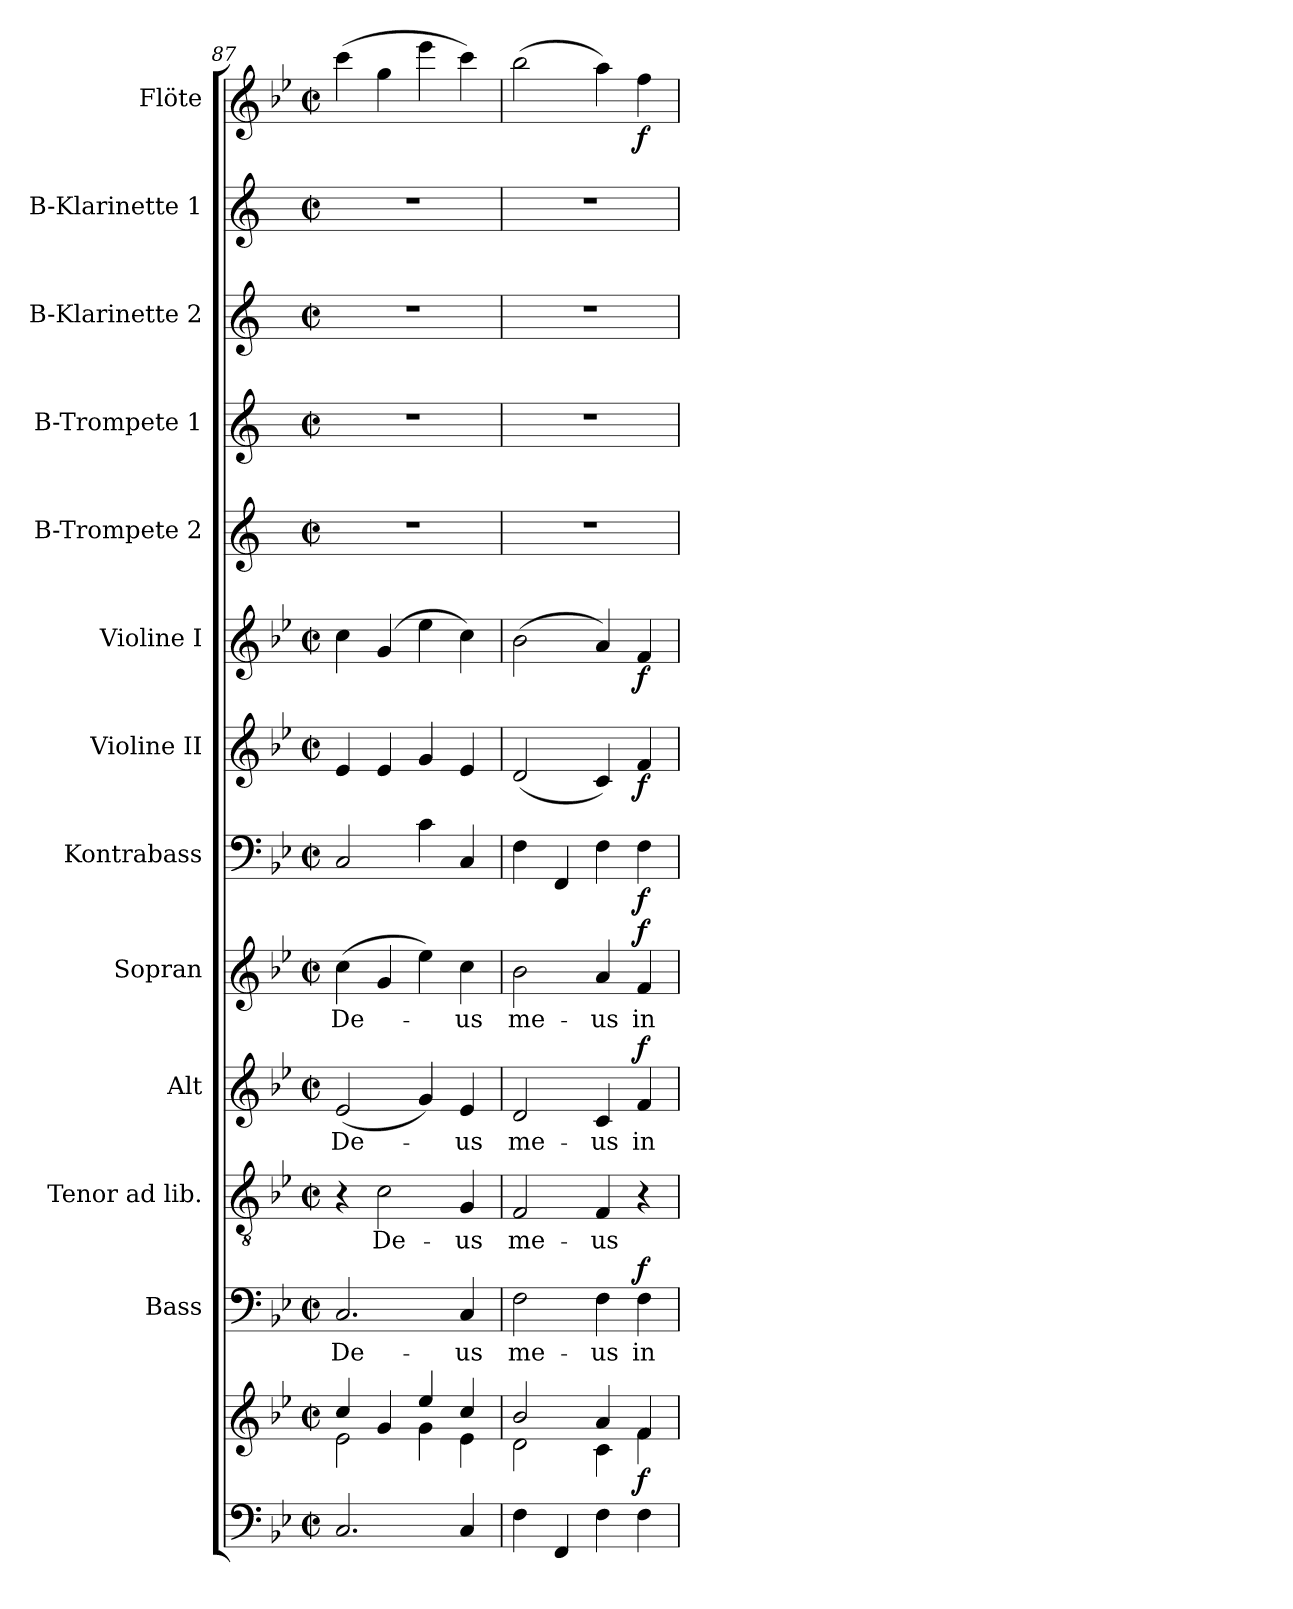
**kern	**kern	**dynam	**kern	**text	**dynam	**kern	**text	**kern	**text	**dynam	**kern	**text	**dynam	**kern	**dynam	**kern	**dynam	**kern	**dynam	**kern	**kern	**kern	**kern	**kern	**dynam
*part13	*part13	*part13	*part12	*part12	*part12	*part11	*part11	*part10	*part10	*part10	*part9	*part9	*part9	*part8	*part8	*part7	*part7	*part6	*part6	*part5	*part4	*part3	*part2	*part1	*part1
*staff14	*staff13	*staff13/14	*staff12	*staff12	*staff12	*staff11	*staff11	*staff10	*staff10	*staff10	*staff9	*staff9	*staff9	*staff8	*staff8	*staff7	*staff7	*staff6	*staff6	*staff5	*staff4	*staff3	*staff2	*staff1	*staff1
*	*	*	*I"Bass	*	*	*I"Tenor ad lib.	*	*I"Alt	*	*	*I"Sopran	*	*	*I"Kontrabass	*	*I"Violine II	*	*I"Violine I	*	*I"B-Trompete 2	*I"B-Trompete 1	*I"B-Klarinette 2	*I"B-Klarinette 1	*I"Flöte	*
*	*	*	*I'B.	*	*	*I'T.	*	*I'A.	*	*	*I'S.	*	*	*I'Kb.	*	*I'Vl. II	*	*I'Vl. I	*	*I'B Trp. 2	*I'B Trp. 1	*I'B Kl. 2	*I'B Kl. 1	*I'Fl.	*
*clefF4	*clefG2	*	*clefF4	*	*	*clefGv2	*	*clefG2	*	*	*clefG2	*	*	*clefF4	*	*clefG2	*	*clefG2	*	*clefG2	*clefG2	*clefG2	*clefG2	*clefG2	*
*	*	*	*	*	*	*	*	*	*	*	*	*	*	*ITrd7c12	*	*	*	*	*	*ITrd1c2	*ITrd1c2	*ITrd1c2	*ITrd1c2	*	*
*k[b-e-]	*k[b-e-]	*	*k[b-e-]	*	*	*k[b-e-]	*	*k[b-e-]	*	*	*k[b-e-]	*	*	*k[b-e-]	*	*k[b-e-]	*	*k[b-e-]	*	*k[b-e-]	*k[b-e-]	*k[b-e-]	*k[b-e-]	*k[b-e-]	*
*B-:	*B-:	*	*B-:	*	*	*B-:	*	*B-:	*	*	*B-:	*	*	*B-:	*	*B-:	*	*B-:	*	*B-:	*B-:	*B-:	*B-:	*B-:	*
*M2/2	*M2/2	*	*M2/2	*	*	*M2/2	*	*M2/2	*	*	*M2/2	*	*	*M2/2	*	*M2/2	*	*M2/2	*	*M2/2	*M2/2	*M2/2	*M2/2	*M2/2	*
*met(c|)	*met(c|)	*	*met(c|)	*	*	*met(c|)	*	*met(c|)	*	*	*met(c|)	*	*	*met(c|)	*	*met(c|)	*	*met(c|)	*	*met(c|)	*met(c|)	*met(c|)	*met(c|)	*met(c|)	*
=87	=87	=87	=87	=87	=87	=87	=87	=87	=87	=87	=87	=87	=87	=87	=87	=87	=87	=87	=87	=87	=87	=87	=87	=87	=87
*	*^	*	*	*	*	*	*	*	*	*	*	*	*	*	*	*	*	*	*	*	*	*	*	*	*
!	!	!	!	!	!LO:LY:b	!	!	!	!	!LO:LY:b	!	!	!LO:LY:b	!	!	!	!	!	!	!	!	!	!	!	!	!
2.C/	4cc/	2e-\	.	2.C/	De-	.	4r	.	(<2e-/	De-	.	(>4cc\	De-	.	2CC/	.	4e-/	.	4cc\	.	1r	1r	1r	1r	(>4ccc\	.
!	!	!	!	!	!	!	!	!LO:LY:b	!	!	!	!	!	!	!	!	!	!	!	!	!	!	!	!	!	!
.	4g/	.	.	.	.	.	2c\	De-	.	.	.	4g/	.	.	.	.	4e-/	.	(4g/	.	.	.	.	.	4gg\	.
.	4ee-/	4g\	.	.	.	.	.	.	4g/)	.	.	4ee-\)	.	.	4C\	.	4g/	.	4ee-\	.	.	.	.	.	4eee-\	.
!	!	!	!	!	!LO:LY:b	!	!	!LO:LY:b	!	!LO:LY:b	!	!	!LO:LY:b	!	!	!	!	!	!	!	!	!	!	!	!	!
4C/	4cc/	4e-\	.	4C/	-us	.	4G/	-us	4e-/	-us	.	4cc\	-us	.	4CC/	.	4e-/	.	4cc\)	.	.	.	.	.	4ccc\)	.
=88	=88	=88	=88	=88	=88	=88	=88	=88	=88	=88	=88	=88	=88	=88	=88	=88	=88	=88	=88	=88	=88	=88	=88	=88	=88	=88
!	!	!	!	!	!LO:LY:b	!	!	!LO:LY:b	!	!LO:LY:b	!	!	!LO:LY:b	!	!	!	!	!	!	!	!	!	!	!	!	!
4F\	2b-/	2d\	.	2F\	me-	.	2F/	me-	2d/	me-	.	2b-\	me-	.	4FF\	.	(<2d/	.	(>2b-\	.	1r	1r	1r	1r	(>2bb-\	.
4FF/	.	.	.	.	.	.	.	.	.	.	.	.	.	.	4FFF/	.	.	.	.	.	.	.	.	.	.	.
!	!	!	!	!	!LO:LY:b	!	!	!LO:LY:b	!	!LO:LY:b	!	!	!LO:LY:b	!	!	!	!	!	!	!	!	!	!	!	!	!
4F\	4a/	4c\	.	4F\	-us	.	4F/	-us	4c/	-us	.	4a/	-us	.	4FF\	.	4c/)	.	4a/)	.	.	.	.	.	4aa\)	.
!	!	!	!LO:DY:b	!	!LO:LY:b	!LO:DY:a	!	!	!	!LO:LY:b	!LO:DY:a	!	!LO:LY:b	!LO:DY:a	!	!LO:DY:b	!	!LO:DY:b	!	!LO:DY:b	!	!	!	!	!	!LO:DY:b
4F\	4f/	4f\	f	4F\	in	f	4r	.	4f/	in	f	4f/	in	f	4FF\	f	4f/	f	4f/	f	.	.	.	.	4ff\	f
*	*v	*v	*	*	*	*	*	*	*	*	*	*	*	*	*	*	*	*	*	*	*	*	*	*	*	*
=	=	=	=	=	=	=	=	=	=	=	=	=	=	=	=	=	=	=	=	=	=	=	=	=	=
*-	*-	*-	*-	*-	*-	*-	*-	*-	*-	*-	*-	*-	*-	*-	*-	*-	*-	*-	*-	*-	*-	*-	*-	*-	*-
